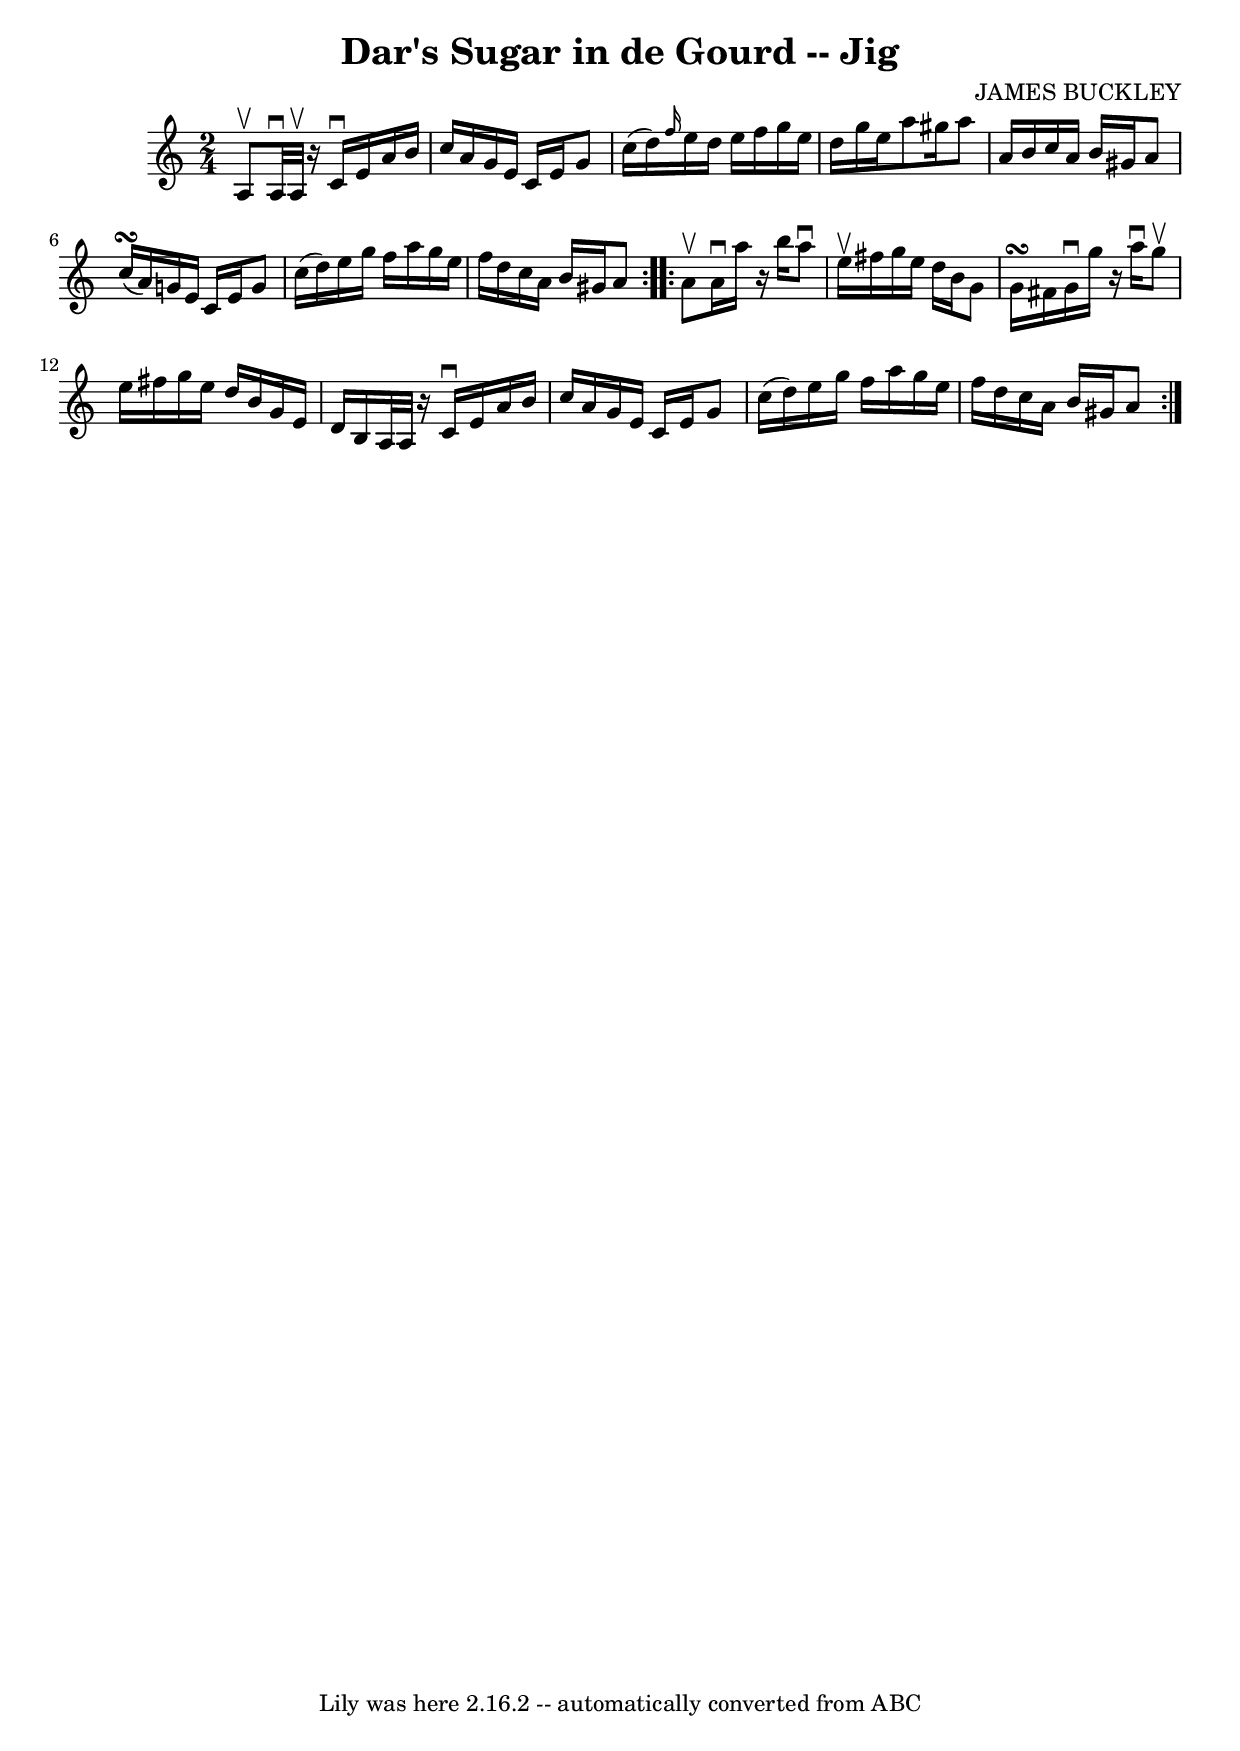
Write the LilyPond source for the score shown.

\version "2.16.2"
\include "Mammoth.ily"
\header {
  %% book = "Ryan's Mammoth Collection"
  composer = "JAMES BUCKLEY"
  crossRefNumber = "1"
  footnotes = "\\\\118 666"
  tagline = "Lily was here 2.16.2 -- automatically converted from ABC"
  title = "Dar's Sugar in de Gourd -- Jig"

}
voicedefault =  {



  \repeat volta 2 {

    \time 2/4 
    \key a \minor
    a8^\upbow |
    a32^\downbow a32^\upbow   
    r16 c'16^\downbow e'16 a'16 b'16 c''16 a'16    |
    g'16   
    e'16 c'16 e'16 g'8 c''16 (d''16)   |
    \grace {    
      f''16  
    } e''16 d''16 e''16 f''16 g''16 e''16 d''16 g''16 
    |
    e''16 a''8 gis''16 a''8 a'16 b'16    |
    
    c''16 a'16 b'16 gis'16 a'8 c''16 (\turn a'16)   |
    
    g'!16 e'16 c'16 e'16 g'8 c''16 (d''16)   |
    e''16 
    g''16 f''16 a''16 g''16 e''16 f''16 d''16    |
    
    c''16 a'16 b'16 gis'16 a'8  
  }     
  \repeat volta 2 {
    a'8^\upbow 
    |
    a'16^\downbow a''16    r16 b''16 a''8^\downbow e''16 ^\upbow fis''16    |
    g''16 e''16 d''16 b'16 g'8 g'16 
    \turn fis'16    |
    g'16^\downbow g''16    r16 a''16^\downbow   
    g''8^\upbow e''16 fis''16    |
    g''16 e''16 d''16 b'16   
    g'16 e'16 d'16 b16    |
    a32 a32    r16 c'16^\downbow 
    e'16 a'16 b'16 c''16 a'16    |
    g'16 e'16 c'16    
    e'16 g'8 c''16 (d''16)   |
    e''16 g''16 f''16    
    a''16 g''16 e''16 f''16 d''16    |
    c''16 a'16 b'16   
    gis'16 a'8    
  }   

}

\score{
  <<

    \context Staff="default"
    {
      \voicedefault 
      
    }

  >>
  \layout {
    
  }
  \midi {
  }

}
